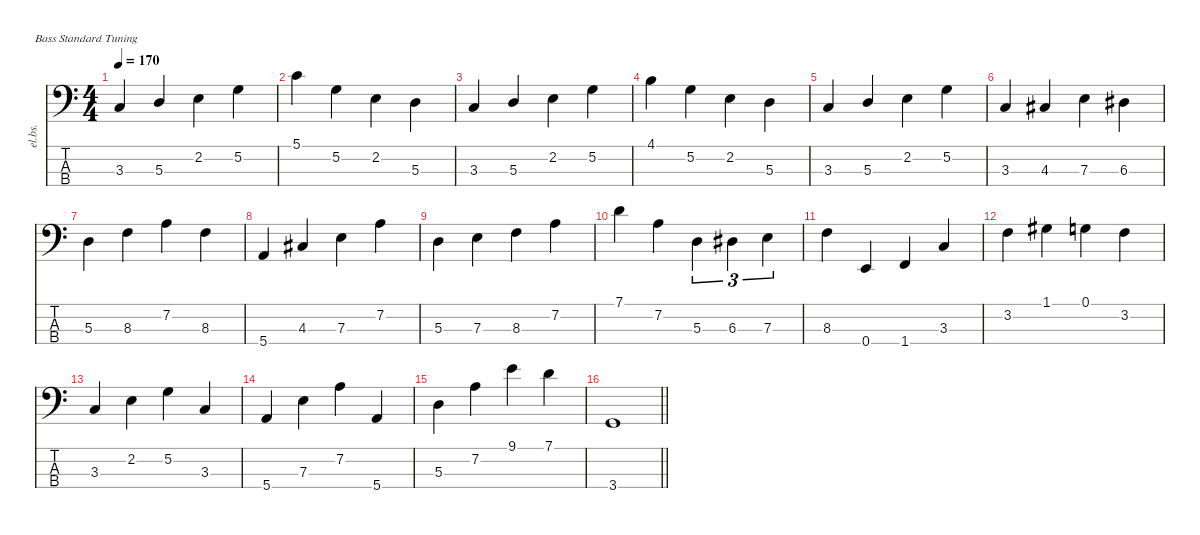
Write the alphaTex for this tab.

\defaultSystemsLayout 4
\hideDynamics
\bracketExtendMode nobrackets
\otherSystemsTrackNameOrientation horizontal
\track ("Bass" "el.bs.") {instrument electricbassfinger}
\staff {score tabs}
\tuning (G2 D2 A1 E1)
\ts (4 4)
\tempo 170
\clef f4
\ks c
3.3.4{dy f beam Up} 5.3.4{beam Up} 2.2.4{beam Down} 5.2.4{beam Down} |
5.1.4{beam Down} 5.2.4{beam Down} 2.2.4{beam Down} 5.3.4{beam Down} |
3.3.4{beam Up} 5.3.4{beam Up} 2.2.4{beam Down} 5.2.4{beam Down} |
4.1.4{beam Down} 5.2.4{beam Down} 2.2.4{beam Down} 5.3.4{beam Down} |
3.3.4{beam Up} 5.3.4{beam Up} 2.2.4{beam Down} 5.2.4{beam Down} |
3.3.4{beam Up} 4.3{acc #}.4{beam Up} 7.3.4{beam Down} 6.3{acc #}.4{beam Down} |
5.3.4{beam Down} 8.3.4{beam Down} 7.2.4{beam Down} 8.3.4{beam Down} |
5.4.4{beam Up} 4.3{acc #}.4{beam Up} 7.3.4{beam Down} 7.2.4{beam Down} |
5.3.4{beam Down} 7.3.4{beam Down} 8.3.4{beam Down} 7.2.4{beam Down} |
7.1.4{beam Down} 7.2.4{beam Down} 5.3.4{tu (3 2) beam Down} 6.3{acc #}.4{tu (3 2) beam Down} 7.3.4{tu (3 2) beam Down} |
8.3.4{beam Down} 0.4.4{beam Up} 1.4.4{beam Up} 3.3.4{beam Up} |
3.2.4{beam Down} 1.1{acc #}.4{beam Down} 0.1.4{beam Down} 3.2.4{beam Down} |
3.3.4{beam Up} 2.2.4{beam Down} 5.2.4{beam Down} 3.3.4{beam Up} |
5.4.4{beam Up} 7.3.4{beam Down} 7.2.4{beam Down} 5.4.4{beam Up} |
5.3.4{beam Down} 7.2.4{beam Down} 9.1.4{beam Down} 7.1.4{beam Down} |
\barLineRight lightlight
3.4.1{dy mf beam Up}
